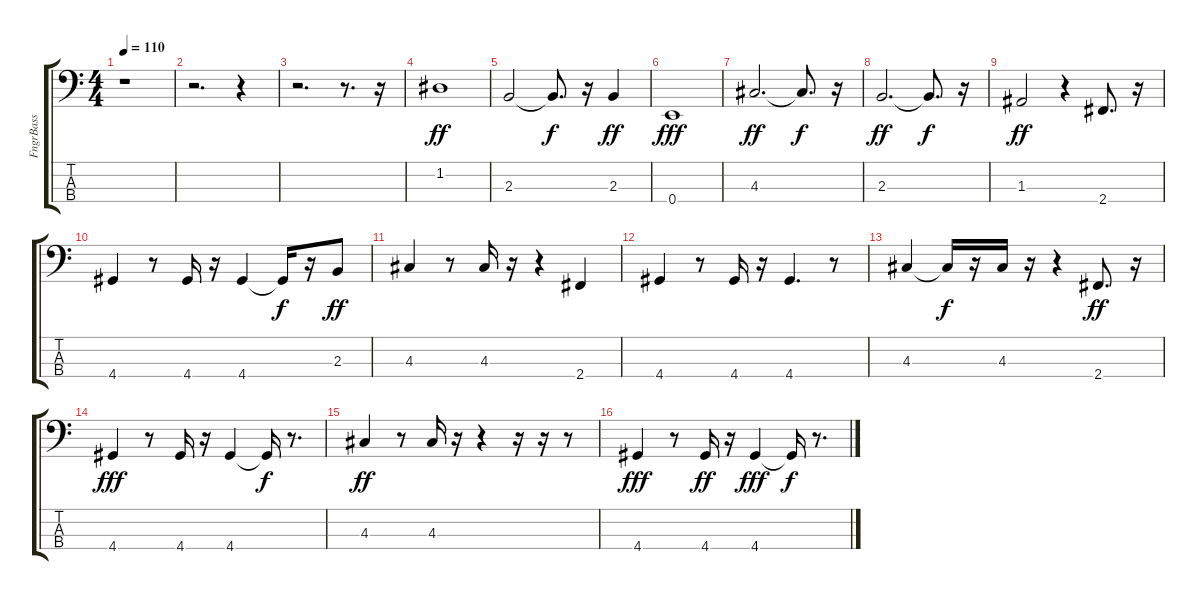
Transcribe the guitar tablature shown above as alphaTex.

\track ("FngrBass" "FngrBass") {instrument electricbassfinger}
\staff {score tabs}
\tuning (G2 D2 A1 E1) {hide}
\ts (4 4)
\tempo 110
\clef f4
\ks c
r.1{dy ff} |
r.2{d} r.4 |
r.2{d} r.8{d} r.16 |
1.2.1 |
2.3.2 2.3{t}.8{d dy f} r.16 2.3.4{dy ff} |
0.4.1{dy fff} |
4.3.2{d dy ff} 4.3{t}.8{d dy f} r.16 |
2.3.2{d dy ff} 2.3{t}.8{d dy f} r.16 |
1.3.2{dy ff} r.4 2.4.8{d} r.16 |
4.4.4 r.8 4.4.16 r.16 4.4.4 4.4{t}.16{dy f} r.16 2.3.8{dy ff} |
4.3.4 r.8 4.3.16 r.16 r.4 2.4.4 |
4.4.4 r.8 4.4.16 r.16 4.4.4{d} r.8 |
4.3.4 4.3{t}.16{dy f} r.16 4.3.16 r.16 r.4 2.4.8{d dy ff} r.16 |
4.4.4{dy fff} r.8 4.4.16 r.16 4.4.4 4.4{t}.16{dy f} r.8{d} |
4.3.4{dy ff} r.8 4.3.16 r.16 r.4 r.16 r.16 r.8 |
4.4.4{dy fff} r.8 4.4.16{dy ff} r.16 4.4.4{dy fff} 4.4{t}.16{dy f} r.8{d}
